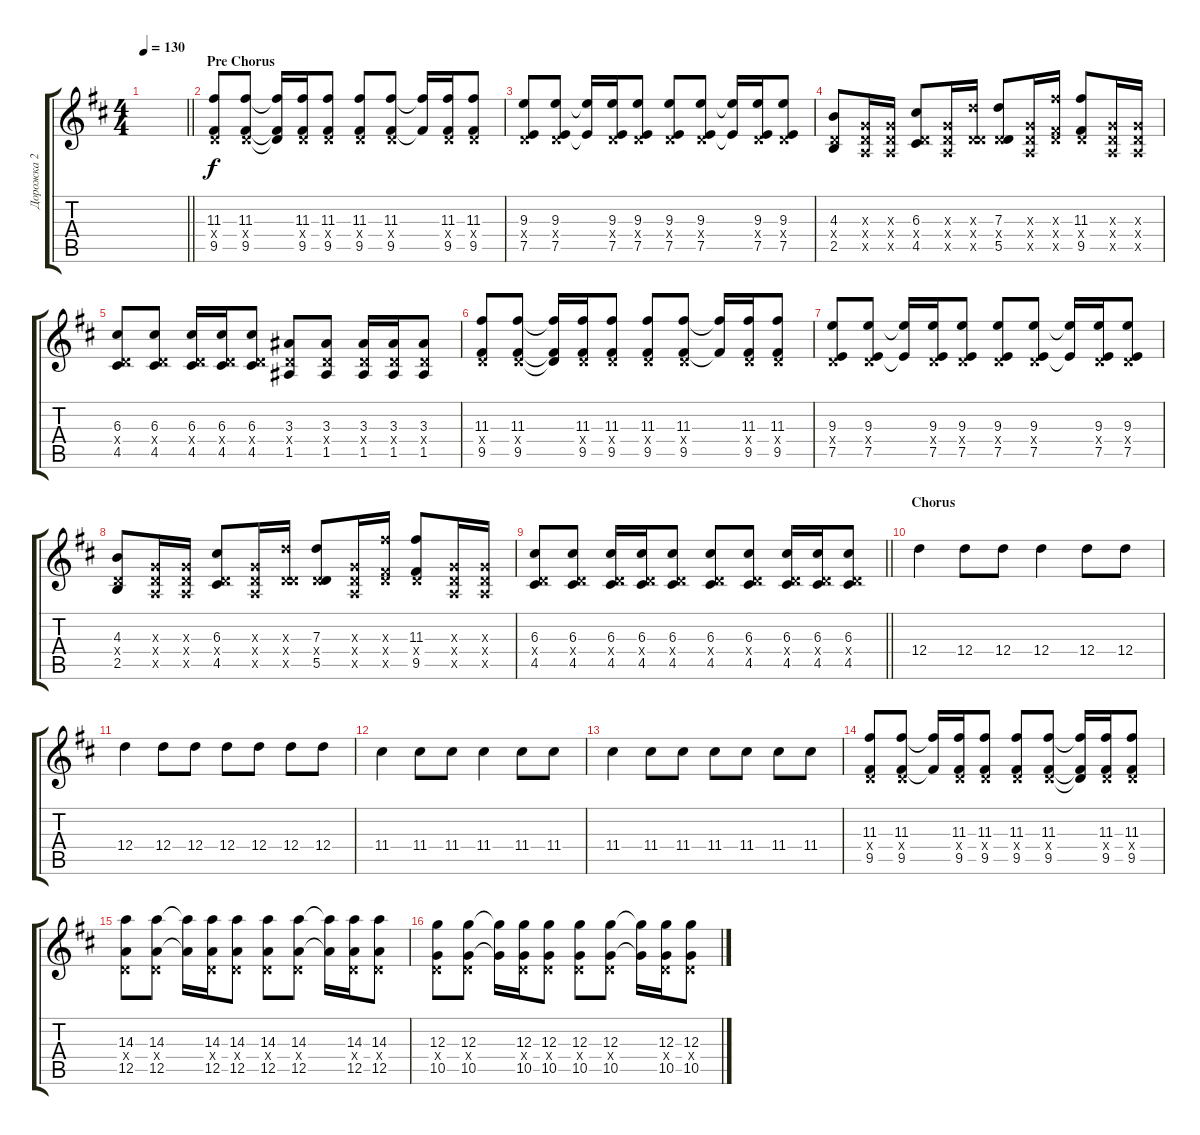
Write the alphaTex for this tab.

\track ("Дорожка 2" "Дорожка 2") {instrument distortionguitar}
\staff {score tabs}
\tuning (E4 B3 G3 D3 A2 E2) {hide}
\ts (4 4)
\tempo 130
\clef g2
\barLineRight lightlight
\ks d
|
\section ("" "Pre Chorus")
(11.3 0.4{x} 9.5).8 (11.3 0.4{x} 9.5).8 (11.3{t} 0.4{t} 9.5{t}).16 (11.3 0.4{x} 9.5).16 (11.3 0.4{x} 9.5).8 (11.3 0.4{x} 9.5).8 (11.3 0.4{x} 9.5).8 (11.3{t} 9.5{t}).16 (11.3 0.4{x} 9.5).16 (11.3 0.4{x} 9.5).8 |
(9.3 0.4{x} 7.5).8 (9.3 0.4{x} 7.5).8 (9.3{t} 7.5{t}).16 (9.3 0.4{x} 7.5).16 (9.3 0.4{x} 7.5).8 (9.3 0.4{x} 7.5).8 (9.3 0.4{x} 7.5).8 (9.3{t} 7.5{t}).16 (9.3 0.4{x} 7.5).16 (9.3 0.4{x} 7.5).8 |
(4.3 0.4{x} 2.5).8 (0.3{x} 0.4{x} 0.5{x}).16 (0.3{x} 0.4{x} 0.5{x}).16 (6.3 0.4{x} 4.5).8 (0.3{x} 0.4{x} 0.5{x}).16 (7.3{x} 0.4{x} 5.5{x}).16 (7.3 0.4{x} 5.5).8 (0.3{x} 0.4{x} 0.5{x}).16 (11.3{x} 0.4{x} 9.5{x}).16 (11.3 0.4{x} 9.5).8 (0.3{x} 0.4{x} 0.5{x}).16 (0.3{x} 0.4{x} 0.5{x}).16 |
(6.3 0.4{x} 4.5).8 (6.3 0.4{x} 4.5).8 (6.3 0.4{x} 4.5).16 (6.3 0.4{x} 4.5).16 (6.3 0.4{x} 4.5).8 (3.3 0.4{x} 1.5).8 (3.3 0.4{x} 1.5).8 (3.3 0.4{x} 1.5).16 (3.3 0.4{x} 1.5).16 (3.3 0.4{x} 1.5).8 |
(11.3 0.4{x} 9.5).8 (11.3 0.4{x} 9.5).8 (11.3{t} 0.4{t} 9.5{t}).16 (11.3 0.4{x} 9.5).16 (11.3 0.4{x} 9.5).8 (11.3 0.4{x} 9.5).8 (11.3 0.4{x} 9.5).8 (11.3{t} 9.5{t}).16 (11.3 0.4{x} 9.5).16 (11.3 0.4{x} 9.5).8 |
(9.3 0.4{x} 7.5).8 (9.3 0.4{x} 7.5).8 (9.3{t} 7.5{t}).16 (9.3 0.4{x} 7.5).16 (9.3 0.4{x} 7.5).8 (9.3 0.4{x} 7.5).8 (9.3 0.4{x} 7.5).8 (9.3{t} 7.5{t}).16 (9.3 0.4{x} 7.5).16 (9.3 0.4{x} 7.5).8 |
(4.3 0.4{x} 2.5).8 (0.3{x} 0.4{x} 0.5{x}).16 (0.3{x} 0.4{x} 0.5{x}).16 (6.3 0.4{x} 4.5).8 (0.3{x} 0.4{x} 0.5{x}).16 (7.3{x} 0.4{x} 5.5{x}).16 (7.3 0.4{x} 5.5).8 (0.3{x} 0.4{x} 0.5{x}).16 (11.3{x} 0.4{x} 9.5{x}).16 (11.3 0.4{x} 9.5).8 (0.3{x} 0.4{x} 0.5{x}).16 (0.3{x} 0.4{x} 0.5{x}).16 |
\barLineRight lightlight
(6.3 0.4{x} 4.5).8 (6.3 0.4{x} 4.5).8 (6.3 0.4{x} 4.5).16 (6.3 0.4{x} 4.5).16 (6.3 0.4{x} 4.5).8 (6.3 0.4{x} 4.5).8 (6.3 0.4{x} 4.5).8 (6.3 0.4{x} 4.5).16 (6.3 0.4{x} 4.5).16 (6.3 0.4{x} 4.5).8 |
\section ("" "Chorus")
12.4.4 12.4.8 12.4.8 12.4.4 12.4.8 12.4.8 |
12.4.4 12.4.8 12.4.8 12.4.8 12.4.8 12.4.8 12.4.8 |
11.4.4 11.4.8 11.4.8 11.4.4 11.4.8 11.4.8 |
11.4.4 11.4.8 11.4.8 11.4.8 11.4.8 11.4.8 11.4.8 |
(11.3 0.4{x} 9.5).8 (11.3 0.4{x} 9.5).8 (11.3{t} 9.5{t}).16 (11.3 0.4{x} 9.5).16 (11.3 0.4{x} 9.5).8 (11.3 0.4{x} 9.5).8 (11.3 0.4{x} 9.5).8 (11.3{t} 0.4{t} 9.5{t}).16 (11.3 0.4{x} 9.5).16 (11.3 0.4{x} 9.5).8 |
(14.3 0.4{x} 12.5).8 (14.3 0.4{x} 12.5).8 (14.3{t} 12.5{t}).16 (14.3 0.4{x} 12.5).16 (14.3 0.4{x} 12.5).8 (14.3 0.4{x} 12.5).8 (14.3 0.4{x} 12.5).8 (14.3{t} 12.5{t}).16 (14.3 0.4{x} 12.5).16 (14.3 0.4{x} 12.5).8 |
(12.3 0.4{x} 10.5).8 (12.3 0.4{x} 10.5).8 (12.3{t} 10.5{t}).16 (12.3 0.4{x} 10.5).16 (12.3 0.4{x} 10.5).8 (12.3 0.4{x} 10.5).8 (12.3 0.4{x} 10.5).8 (12.3{t} 10.5{t}).16 (12.3 0.4{x} 10.5).16 (12.3 0.4{x} 10.5).8
